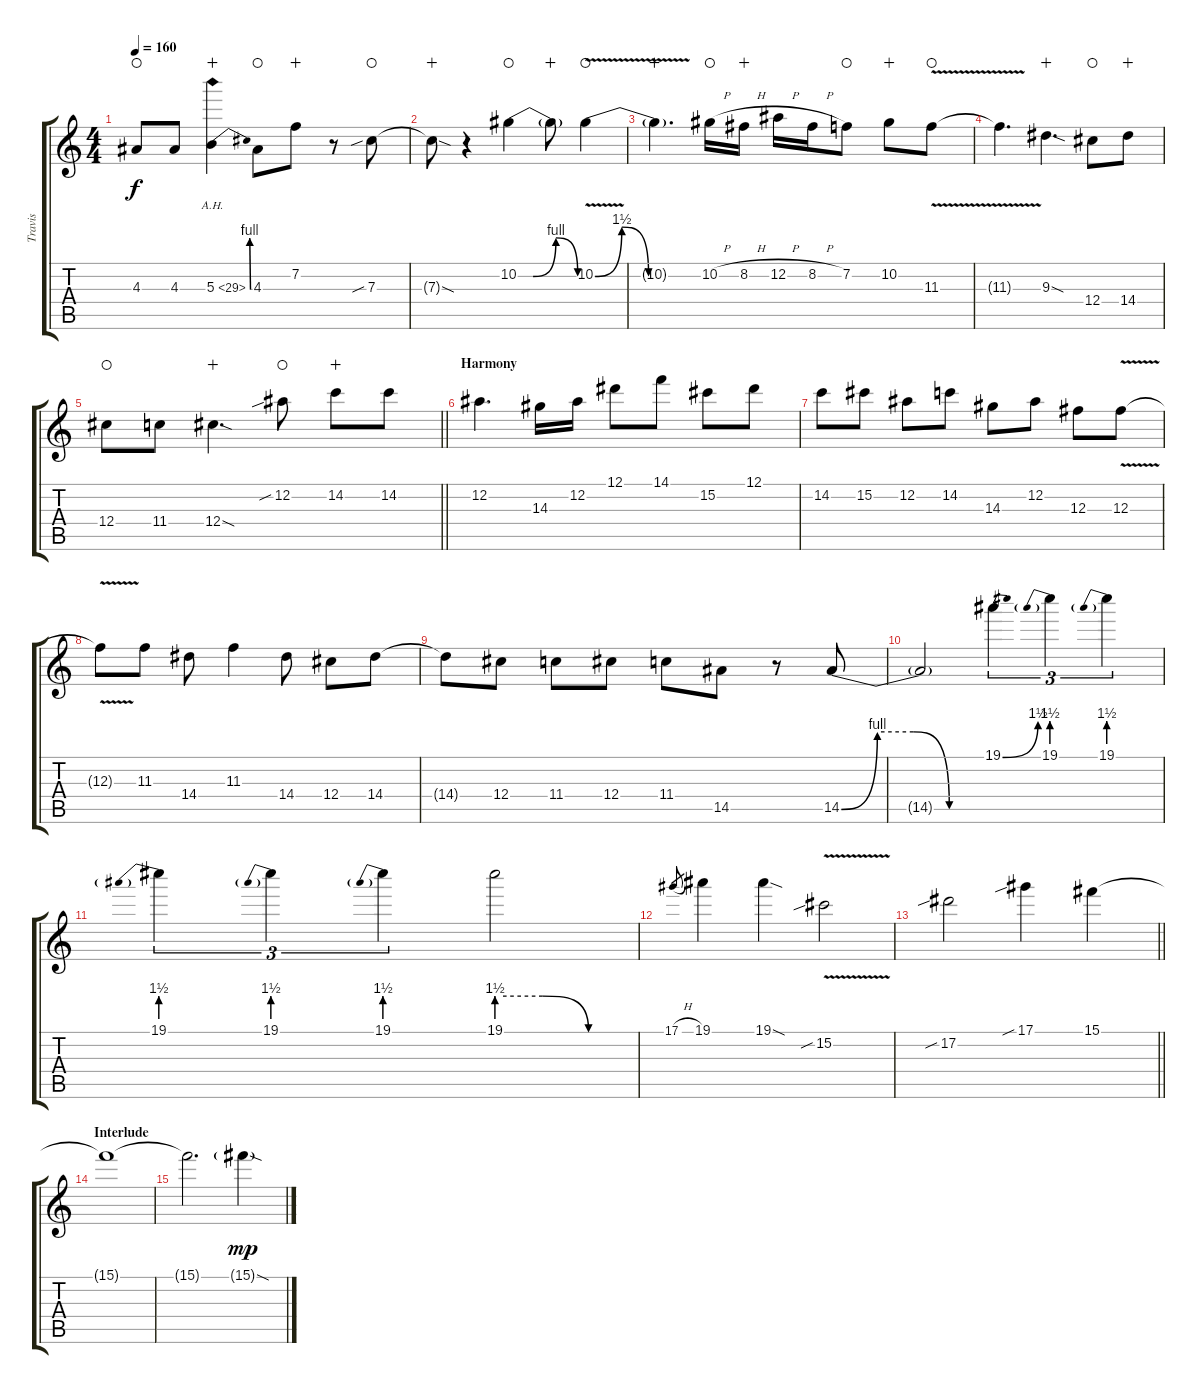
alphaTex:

\track ("Travis" "Travis") {instrument distortionguitar}
\staff {score tabs}
\tuning (Eb4 Bb3 Gb3 Db3 Ab2 Eb2) {hide}
\ts (4 4)
\tempo 160
\clef g2
\ks c
4.3.8{dy f waho} 4.3.8 5.3{be (bend 0 0 60 4) ah 24}.4{wahc} 4.3.8{waho} 7.2.8{wahc} r.8 7.3{sib}.8{waho} |
7.3{sod t}.8{wahc} r.4 10.2{be (custom 0 0 15 0 38 4 60 0)}.4{waho} 10.2{t}.8{wahc} 10.2{be (custom 0 0 15 6 30 0 45 0 60 0) v}.4{waho} |
10.2{t}.4{d wahc} 10.2{h}.16{waho} 8.2{h}.16{wahc} 12.2{h}.16 8.2{h}.16 7.2.8{waho} 10.2.8{wahc} 11.3{v}.8{waho} |
11.3{t}.4{d} 9.3{sod}.4{d wahc} 12.4.8{waho} 14.4.8{wahc} |
\barLineRight lightlight
12.4.8{waho} 11.4.8 12.4{sod}.4{d wahc} 12.2{sib}.8{waho} 14.2.8{wahc} 14.2.8 |
\section ("" "Harmony")
12.2.4{d balance 16} 14.3.16 12.2.16 12.1.8 14.1.8 15.2.8 12.1.8 |
14.2.8 15.2.8 12.2.8 14.2.8 14.3.8 12.2.8 12.3.8 12.3{v}.8 |
12.3{t}.8 11.3.8 14.4.8 11.3.4 14.4.8 12.4.8 14.4.8 |
14.4{t}.8 12.4.8 11.4.8 12.4.8 11.4.8 14.5.8 r.8 14.5{be (custom 0 0 15 4 30 4 45 0 60 0)}.8 |
14.5{t}.2 19.1{be (bend 0 0 60 6)}.4{tu (3 2)} 19.1{be (prebend 0 6 60 6)}.4{tu (3 2)} 19.1{be (prebend 0 6 60 6)}.4{tu (3 2)} |
19.1{be (prebend 0 6 60 6)}.4{tu (3 2)} 19.1{be (prebend 0 6 60 6)}.4{tu (3 2)} 19.1{be (prebend 0 6 60 6)}.4{tu (3 2)} 19.1{be (custom 0 6 20 6 40 0 60 0)}.2 |
17.1{h}.8{gr} 19.1.4 19.1{sod}.4 15.2{v sib}.2 |
\barLineRight lightlight
17.2{sib}.2{balance 8} 17.1{sib}.4 15.1.4 |
\section ("" "Interlude")
15.1{t}.1 |
15.1{t}.2{d} 15.1{sod g}.4{dy mp}
